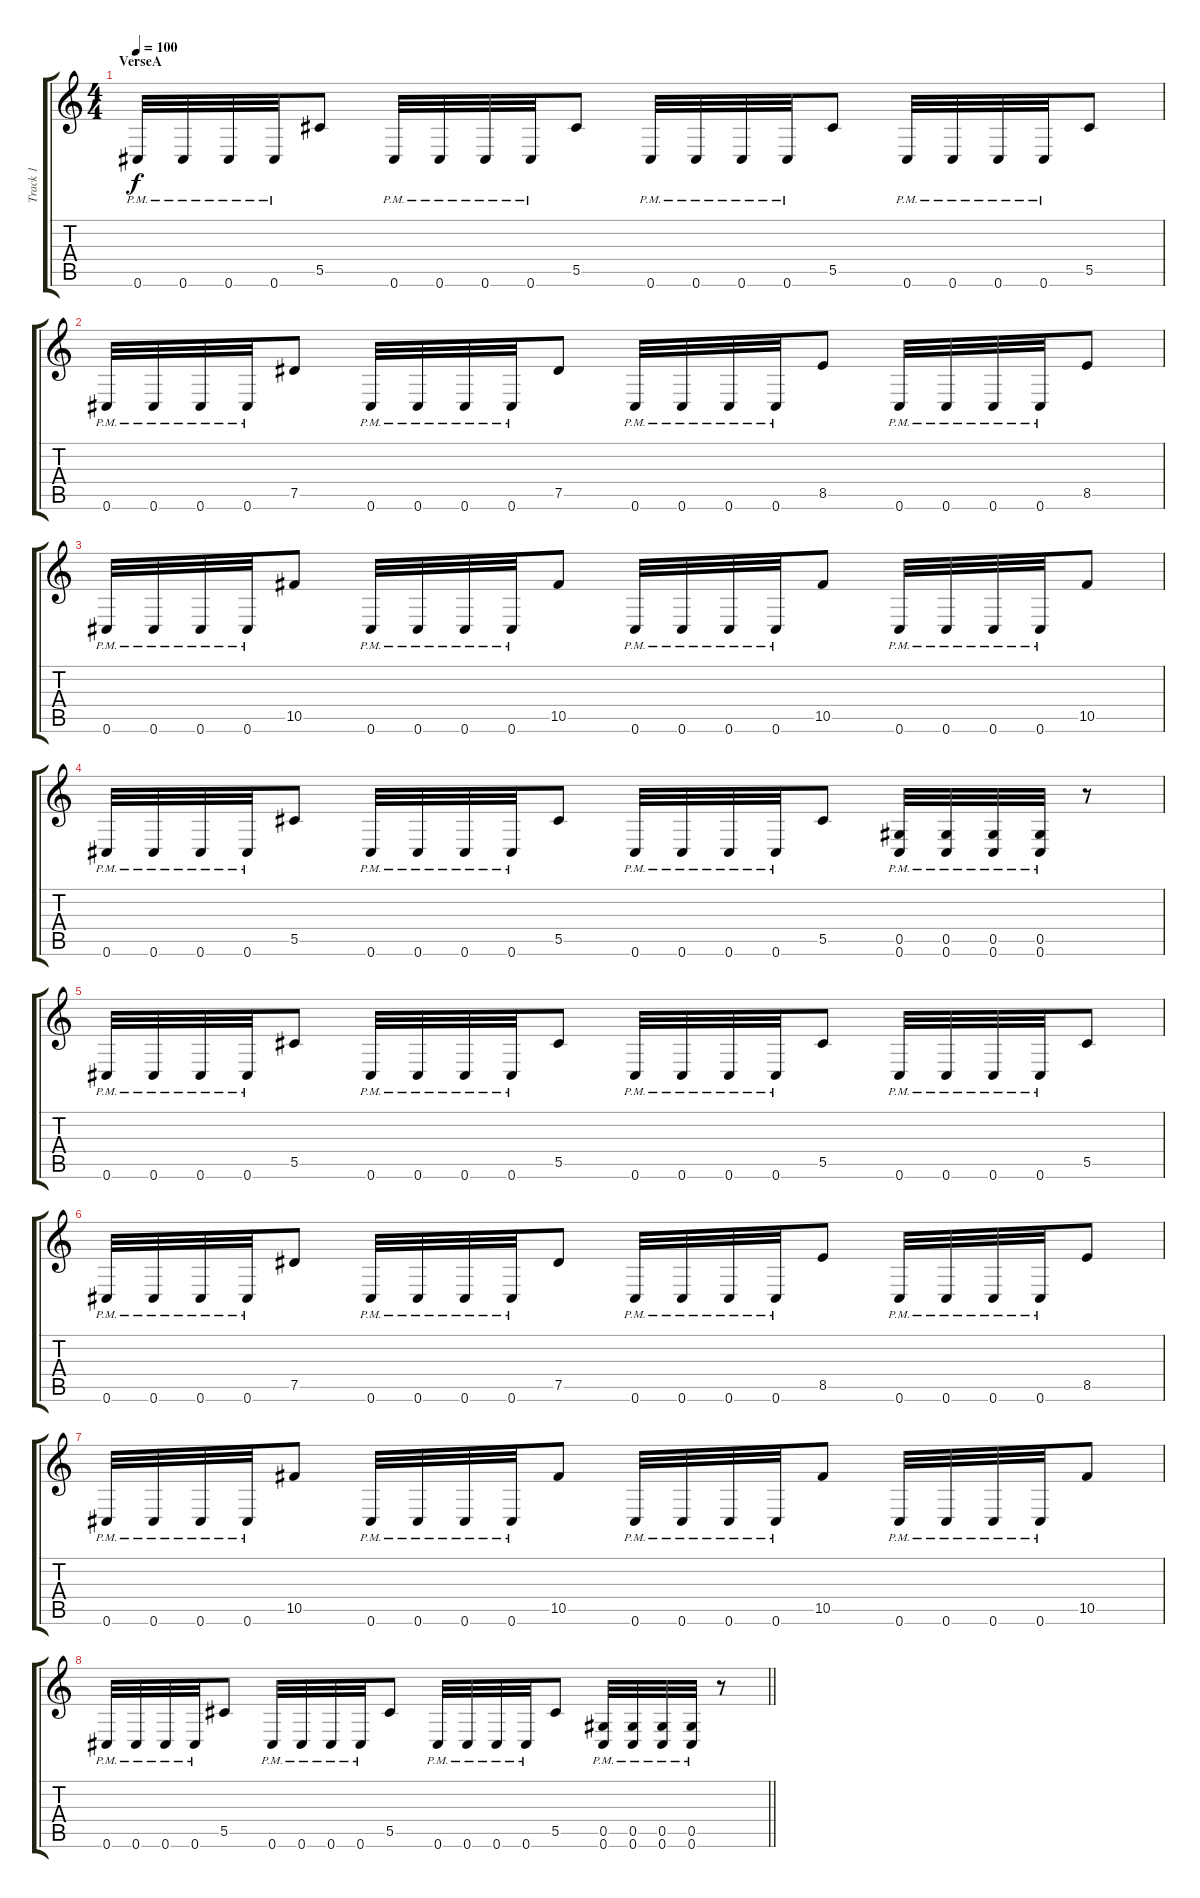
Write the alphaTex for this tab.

\track ("Track 1" "Track 1") {instrument distortionguitar}
\staff {score tabs}
\tuning (Eb4 Bb3 Gb3 Db3 Ab2 Db2) {hide}
\ts (4 4)
\section ("" "VerseA")
\tempo 100
\clef g2
\ks c
0.6{pm}.32{dy f} 0.6{pm}.32 0.6{pm}.32 0.6{pm}.32 5.5.8 0.6{pm}.32 0.6{pm}.32 0.6{pm}.32 0.6{pm}.32 5.5.8 0.6{pm}.32 0.6{pm}.32 0.6{pm}.32 0.6{pm}.32 5.5.8 0.6{pm}.32 0.6{pm}.32 0.6{pm}.32 0.6{pm}.32 5.5.8 |
0.6{pm}.32 0.6{pm}.32 0.6{pm}.32 0.6{pm}.32 7.5.8 0.6{pm}.32 0.6{pm}.32 0.6{pm}.32 0.6{pm}.32 7.5.8 0.6{pm}.32 0.6{pm}.32 0.6{pm}.32 0.6{pm}.32 8.5.8 0.6{pm}.32 0.6{pm}.32 0.6{pm}.32 0.6{pm}.32 8.5.8 |
0.6{pm}.32 0.6{pm}.32 0.6{pm}.32 0.6{pm}.32 10.5.8 0.6{pm}.32 0.6{pm}.32 0.6{pm}.32 0.6{pm}.32 10.5.8 0.6{pm}.32 0.6{pm}.32 0.6{pm}.32 0.6{pm}.32 10.5.8 0.6{pm}.32 0.6{pm}.32 0.6{pm}.32 0.6{pm}.32 10.5.8 |
0.6{pm}.32 0.6{pm}.32 0.6{pm}.32 0.6{pm}.32 5.5.8 0.6{pm}.32 0.6{pm}.32 0.6{pm}.32 0.6{pm}.32 5.5.8 0.6{pm}.32 0.6{pm}.32 0.6{pm}.32 0.6{pm}.32 5.5.8 (0.5{pm} 0.6{pm}).32 (0.5{pm} 0.6{pm}).32 (0.5{pm} 0.6{pm}).32 (0.5{pm} 0.6{pm}).32 r.8 |
0.6{pm}.32 0.6{pm}.32 0.6{pm}.32 0.6{pm}.32 5.5.8 0.6{pm}.32 0.6{pm}.32 0.6{pm}.32 0.6{pm}.32 5.5.8 0.6{pm}.32 0.6{pm}.32 0.6{pm}.32 0.6{pm}.32 5.5.8 0.6{pm}.32 0.6{pm}.32 0.6{pm}.32 0.6{pm}.32 5.5.8 |
0.6{pm}.32 0.6{pm}.32 0.6{pm}.32 0.6{pm}.32 7.5.8 0.6{pm}.32 0.6{pm}.32 0.6{pm}.32 0.6{pm}.32 7.5.8 0.6{pm}.32 0.6{pm}.32 0.6{pm}.32 0.6{pm}.32 8.5.8 0.6{pm}.32 0.6{pm}.32 0.6{pm}.32 0.6{pm}.32 8.5.8 |
0.6{pm}.32 0.6{pm}.32 0.6{pm}.32 0.6{pm}.32 10.5.8 0.6{pm}.32 0.6{pm}.32 0.6{pm}.32 0.6{pm}.32 10.5.8 0.6{pm}.32 0.6{pm}.32 0.6{pm}.32 0.6{pm}.32 10.5.8 0.6{pm}.32 0.6{pm}.32 0.6{pm}.32 0.6{pm}.32 10.5.8 |
\barLineRight lightlight
0.6{pm}.32 0.6{pm}.32 0.6{pm}.32 0.6{pm}.32 5.5.8 0.6{pm}.32 0.6{pm}.32 0.6{pm}.32 0.6{pm}.32 5.5.8 0.6{pm}.32 0.6{pm}.32 0.6{pm}.32 0.6{pm}.32 5.5.8 (0.5{pm} 0.6{pm}).32 (0.5{pm} 0.6{pm}).32 (0.5{pm} 0.6{pm}).32 (0.5{pm} 0.6{pm}).32 r.8
